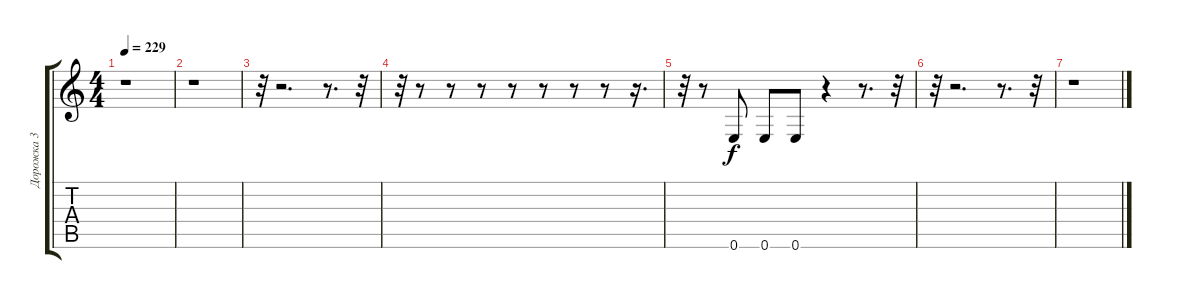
\track ("Дорожка 3" "Дорожка 3") {instrument electricbassfinger}
\staff {score tabs}
\tuning (E4 B3 G3 D3 A2 E2) {hide}
\ts (4 4)
\tempo 229
\clef g2
\ks c
r.1{dy fff} |
r.1 |
r.32 r.2{d} r.8{d} r.32 |
r.32 r.8 r.8 r.8 r.8 r.8 r.8 r.8 r.16{d} |
r.32 r.8 0.6.8{dy f} 0.6.8 0.6.8 r.4 r.8{d} r.32 |
r.32 r.2{d} r.8{d} r.32 |
r.1
